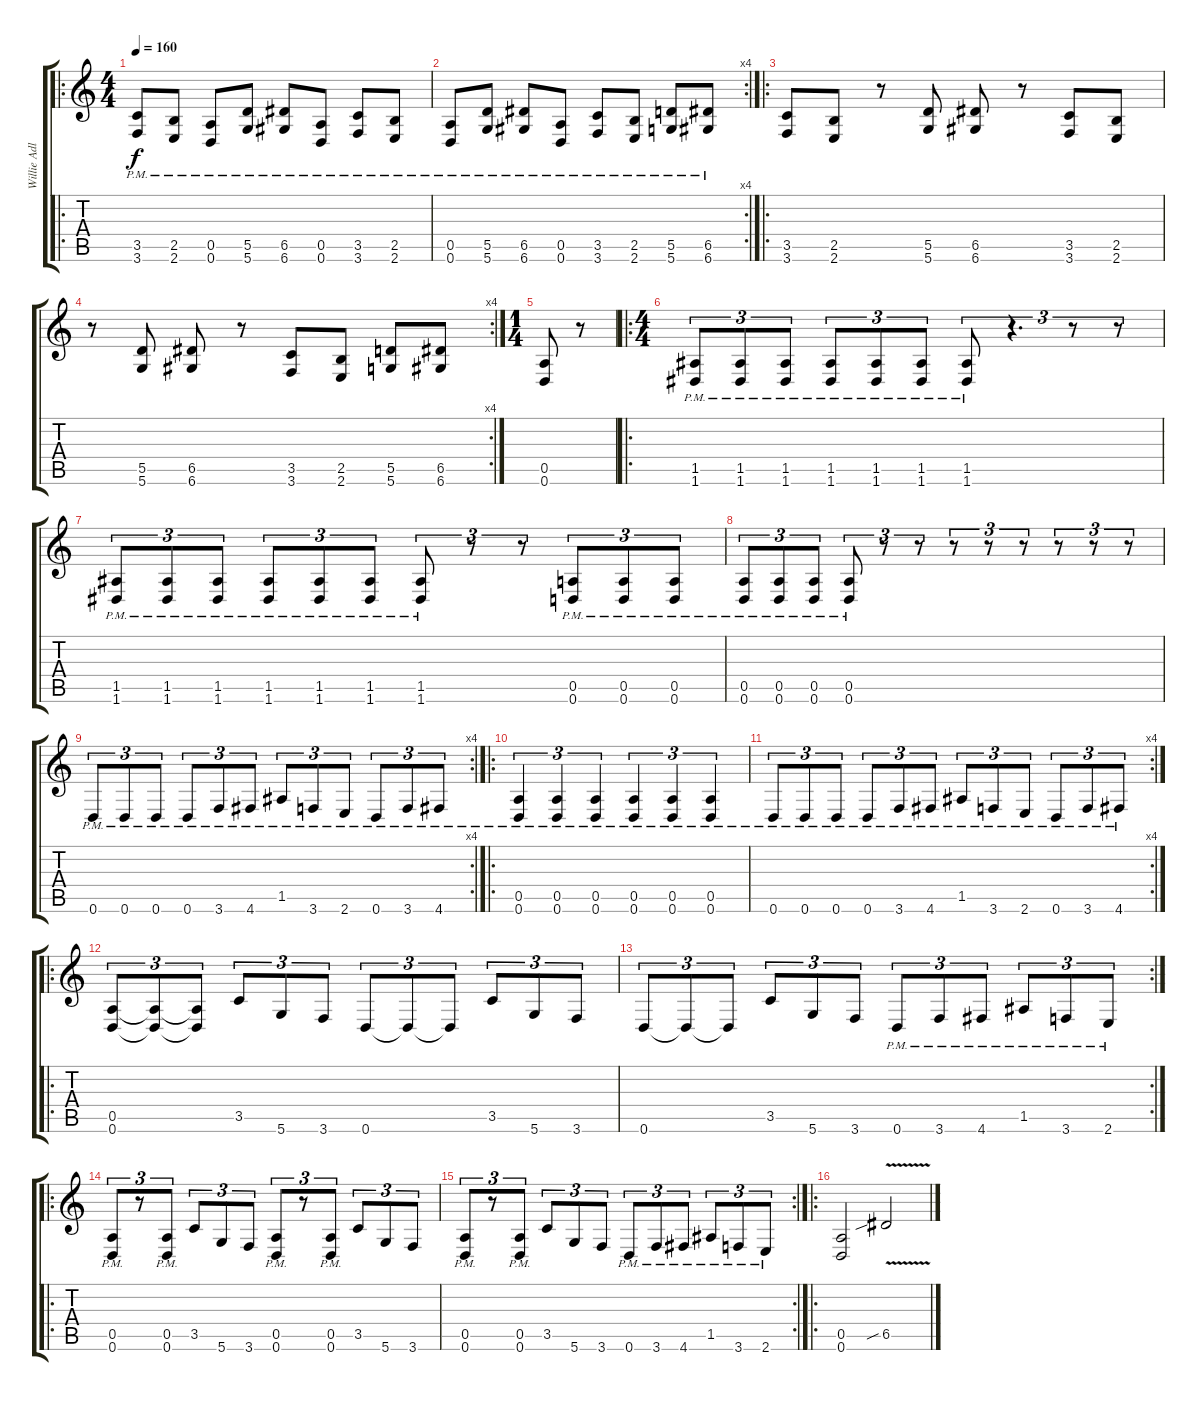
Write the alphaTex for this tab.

\track ("Willie Adler" "Willie Adl") {instrument distortionguitar}
\staff {score tabs}
\tuning (E4 B3 G3 D3 A2 D2) {hide}
\ro
\ts (4 4)
\tempo 160
\clef g2
\ks c
(3.5{pm} 3.6{pm}).8{dy f instrument distortionguitar} (2.5{pm} 2.6{pm}).8 (0.5{pm} 0.6{pm}).8 (5.5{pm} 5.6{pm}).8 (6.5{pm} 6.6{pm}).8 (0.5{pm} 0.6{pm}).8 (3.5{pm} 3.6{pm}).8 (2.5{pm} 2.6{pm}).8 |
\rc 4
(0.5{pm} 0.6{pm}).8 (5.5{pm} 5.6{pm}).8 (6.5{pm} 6.6{pm}).8 (0.5{pm} 0.6{pm}).8 (3.5{pm} 3.6{pm}).8 (2.5{pm} 2.6{pm}).8 (5.5{pm} 5.6{pm}).8 (6.5{pm} 6.6{pm}).8 |
\ro
(3.5 3.6).8 (2.5 2.6).8 r.8 (5.5 5.6).8 (6.5 6.6).8 r.8 (3.5 3.6).8 (2.5 2.6).8 |
\rc 4
r.8 (5.5 5.6).8 (6.5 6.6).8 r.8 (3.5 3.6).8 (2.5 2.6).8 (5.5 5.6).8 (6.5 6.6).8 |
\ts (1 4)
(0.5 0.6).8 r.8 |
\ro
\ts (4 4)
(1.5{pm} 1.6{pm}).8{tu (3 2)} (1.5{pm} 1.6{pm}).8{tu (3 2)} (1.5{pm} 1.6{pm}).8{tu (3 2)} (1.5{pm} 1.6{pm}).8{tu (3 2)} (1.5{pm} 1.6{pm}).8{tu (3 2)} (1.5{pm} 1.6{pm}).8{tu (3 2)} (1.5{pm} 1.6{pm}).8{tu (3 2)} r.4{d tu (3 2)} r.8{tu (3 2)} r.8{tu (3 2)} |
(1.5{pm} 1.6{pm}).8{tu (3 2)} (1.5{pm} 1.6{pm}).8{tu (3 2)} (1.5{pm} 1.6{pm}).8{tu (3 2)} (1.5{pm} 1.6{pm}).8{tu (3 2)} (1.5{pm} 1.6{pm}).8{tu (3 2)} (1.5{pm} 1.6{pm}).8{tu (3 2)} (1.5{pm} 1.6{pm}).8{tu (3 2)} r.8{tu (3 2)} r.8{tu (3 2)} (0.5{pm} 0.6{pm}).8{tu (3 2)} (0.5{pm} 0.6{pm}).8{tu (3 2)} (0.5{pm} 0.6{pm}).8{tu (3 2)} |
(0.5{pm} 0.6{pm}).8{tu (3 2)} (0.5{pm} 0.6{pm}).8{tu (3 2)} (0.5{pm} 0.6{pm}).8{tu (3 2)} (0.5{pm} 0.6{pm}).8{tu (3 2)} r.8{tu (3 2)} r.8{tu (3 2)} r.8{tu (3 2)} r.8{tu (3 2)} r.8{tu (3 2)} r.8{tu (3 2)} r.8{tu (3 2)} r.8{tu (3 2)} |
\rc 4
0.6{pm}.8{tu (3 2)} 0.6{pm}.8{tu (3 2)} 0.6{pm}.8{tu (3 2)} 0.6{pm}.8{tu (3 2)} 3.6{pm}.8{tu (3 2)} 4.6{pm}.8{tu (3 2)} 1.5{pm}.8{tu (3 2)} 3.6{pm}.8{tu (3 2)} 2.6{pm}.8{tu (3 2)} 0.6{pm}.8{tu (3 2)} 3.6{pm}.8{tu (3 2)} 4.6{pm}.8{tu (3 2)} |
\ro
(0.5{pm} 0.6{pm}).4{tu (3 2)} (0.5{pm} 0.6{pm}).4{tu (3 2)} (0.5{pm} 0.6{pm}).4{tu (3 2)} (0.5{pm} 0.6{pm}).4{tu (3 2)} (0.5{pm} 0.6{pm}).4{tu (3 2)} (0.5{pm} 0.6{pm}).4{tu (3 2)} |
\rc 4
0.6{pm}.8{tu (3 2)} 0.6{pm}.8{tu (3 2)} 0.6{pm}.8{tu (3 2)} 0.6{pm}.8{tu (3 2)} 3.6{pm}.8{tu (3 2)} 4.6{pm}.8{tu (3 2)} 1.5{pm}.8{tu (3 2)} 3.6{pm}.8{tu (3 2)} 2.6{pm}.8{tu (3 2)} 0.6{pm}.8{tu (3 2)} 3.6{pm}.8{tu (3 2)} 4.6{pm}.8{tu (3 2)} |
\ro
(0.5 0.6).8{tu (3 2)} (0.5{t} 0.6{t}).8{tu (3 2)} (0.5{t} 0.6{t}).8{tu (3 2)} 3.5.8{tu (3 2)} 5.6.8{tu (3 2)} 3.6.8{tu (3 2)} 0.6.8{tu (3 2)} 0.6{t}.8{tu (3 2)} 0.6{t}.8{tu (3 2)} 3.5.8{tu (3 2)} 5.6.8{tu (3 2)} 3.6.8{tu (3 2)} |
\rc 2
0.6.8{tu (3 2)} 0.6{t}.8{tu (3 2)} 0.6{t}.8{tu (3 2)} 3.5.8{tu (3 2)} 5.6.8{tu (3 2)} 3.6.8{tu (3 2)} 0.6{pm}.8{tu (3 2)} 3.6{pm}.8{tu (3 2)} 4.6{pm}.8{tu (3 2)} 1.5{pm}.8{tu (3 2)} 3.6{pm}.8{tu (3 2)} 2.6{pm}.8{tu (3 2)} |
\ro
(0.5{pm} 0.6{pm}).8{tu (3 2)} r.8{tu (3 2)} (0.5{pm} 0.6{pm}).8{tu (3 2)} 3.5.8{tu (3 2)} 5.6.8{tu (3 2)} 3.6.8{tu (3 2)} (0.5{pm} 0.6{pm}).8{tu (3 2)} r.8{tu (3 2)} (0.5{pm} 0.6{pm}).8{tu (3 2)} 3.5.8{tu (3 2)} 5.6.8{tu (3 2)} 3.6.8{tu (3 2)} |
\rc 2
(0.5{pm} 0.6{pm}).8{tu (3 2)} r.8{tu (3 2)} (0.5{pm} 0.6{pm}).8{tu (3 2)} 3.5.8{tu (3 2)} 5.6.8{tu (3 2)} 3.6.8{tu (3 2)} 0.6{pm}.8{tu (3 2)} 3.6{pm}.8{tu (3 2)} 4.6{pm}.8{tu (3 2)} 1.5{pm}.8{tu (3 2)} 3.6{pm}.8{tu (3 2)} 2.6{pm}.8{tu (3 2)} |
\ro
(0.5 0.6).2 6.5{v sib}.2
